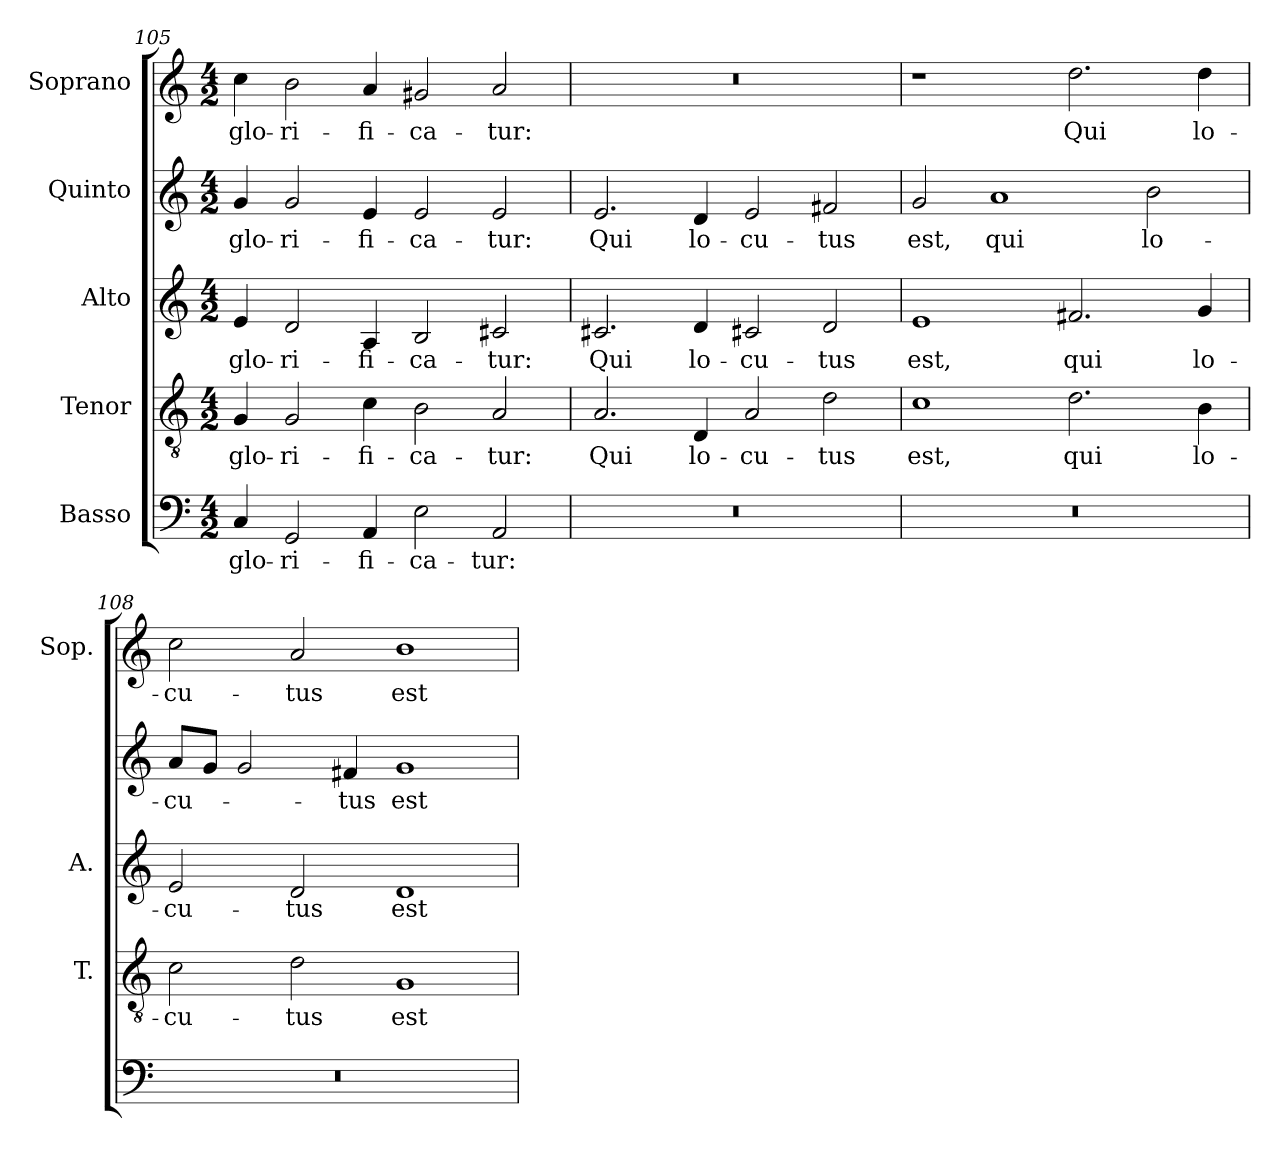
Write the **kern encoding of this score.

**kern	**text	**kern	**text	**kern	**text	**kern	**text	**kern	**text
*part5	*part5	*part4	*part4	*part3	*part3	*part2	*part2	*part1	*part1
*staff5	*staff5	*staff4	*staff4	*staff3	*staff3	*staff2	*staff2	*staff1	*staff1
*I"Basso	*	*I"Tenor	*	*I"Alto	*	*I"Quinto	*	*I"Soprano	*
*	*	*I'T.	*	*I'A.	*	*	*	*I'Sop.	*
*clefF4	*	*clefGv2	*	*clefG2	*	*clefG2	*	*clefG2	*
*	*	*ITrd7c12	*	*	*	*	*	*	*
*k[]	*	*k[]	*	*k[]	*	*k[]	*	*k[]	*
*C:	*	*C:	*	*C:	*	*C:	*	*C:	*
*M4/2	*	*M4/2	*	*M4/2	*	*M4/2	*	*M4/2	*
=105	=105	=105	=105	=105	=105	=105	=105	=105	=105
!	!LO:LY:b:color=#000000	!	!	!	!	!	!	!	!
!	!	!	!LO:LY:b:color=#000000	!	!	!	!	!	!
!	!	!	!	!	!LO:LY:b:color=#000000	!	!	!	!
!	!	!	!	!	!	!	!LO:LY:b:color=#000000	!	!
!	!	!	!	!	!	!	!	!	!LO:LY:b:color=#000000
4Ci/	-glo-	4GGi/	-glo-	4ei/	-glo-	4gi/	-glo-	4cci\	-glo-
!	!LO:LY:b:color=#000000	!	!	!	!	!	!	!	!
!	!	!	!LO:LY:b:color=#000000	!	!	!	!	!	!
!	!	!	!	!	!LO:LY:b:color=#000000	!	!	!	!
!	!	!	!	!	!	!	!LO:LY:b:color=#000000	!	!
!	!	!	!	!	!	!	!	!	!LO:LY:b:color=#000000
2GGi/	-ri-	2GGi/	-ri-	2di/	-ri-	2gi/	-ri-	2bi\	-ri-
!	!LO:LY:b:color=#000000	!	!	!	!	!	!	!	!
!	!	!	!LO:LY:b:color=#000000	!	!	!	!	!	!
!	!	!	!	!	!LO:LY:b:color=#000000	!	!	!	!
!	!	!	!	!	!	!	!LO:LY:b:color=#000000	!	!
!	!	!	!	!	!	!	!	!	!LO:LY:b:color=#000000
4AAi/	-fi-	4Ci\	-fi-	4Ai/	-fi-	4ei/	-fi-	4ai/	-fi-
!	!LO:LY:b:color=#000000	!	!	!	!	!	!	!	!
!	!	!	!LO:LY:b:color=#000000	!	!	!	!	!	!
!	!	!	!	!	!LO:LY:b:color=#000000	!	!	!	!
!	!	!	!	!	!	!	!LO:LY:b:color=#000000	!	!
!	!	!	!	!	!	!	!	!	!LO:LY:b:color=#000000
2Ei\	-ca-	2BBi\	-ca-	2Bi/	-ca-	2ei/	-ca-	2g#Xi/	-ca-
!	!LO:LY:b:color=#000000	!	!	!	!	!	!	!	!
!	!	!	!LO:LY:b:color=#000000	!	!	!	!	!	!
!	!	!	!	!	!LO:LY:b:color=#000000	!	!	!	!
!	!	!	!	!	!	!	!LO:LY:b:color=#000000	!	!
!	!	!	!	!	!	!	!	!	!LO:LY:b:color=#000000
2AAi/	-tur:	2AAi/	-tur:	2c#Xi/	-tur:	2ei/	-tur:	2ai/	-tur:
=106	=106	=106	=106	=106	=106	=106	=106	=106	=106
!LO:N:vis=1	!	!	!	!	!	!	!	!	!
!	!	!	!LO:LY:b:color=#000000	!	!	!	!	!	!
!	!	!	!	!	!LO:LY:b:color=#000000	!	!	!	!
!	!	!	!	!	!	!	!LO:LY:b:color=#000000	!LO:N:vis=1	!
0r	.	2.AAi/	Qui	2.c#Xi/	Qui	2.ei/	Qui	0r	.
!	!	!	!LO:LY:b:color=#000000	!	!	!	!	!	!
!	!	!	!	!	!LO:LY:b:color=#000000	!	!	!	!
!	!	!	!	!	!	!	!LO:LY:b:color=#000000	!	!
.	.	4DDi/	lo-	4di/	lo-	4di/	lo-	.	.
!	!	!	!LO:LY:b:color=#000000	!	!	!	!	!	!
!	!	!	!	!	!LO:LY:b:color=#000000	!	!	!	!
!	!	!	!	!	!	!	!LO:LY:b:color=#000000	!	!
.	.	2AAi/	-cu-	2c#Xi/	-cu-	2ei/	-cu-	.	.
!	!	!	!LO:LY:b:color=#000000	!	!	!	!	!	!
!	!	!	!	!	!LO:LY:b:color=#000000	!	!	!	!
!	!	!	!	!	!	!	!LO:LY:b:color=#000000	!	!
.	.	2Di\	-tus	2di/	-tus	2f#Xi/	-tus	.	.
!!LO:LB:g=z
=107	=107	=107	=107	=107	=107	=107	=107	=107	=107
!LO:N:vis=1	!	!	!	!	!	!	!	!	!
!	!	!	!LO:LY:b:color=#000000	!	!	!	!	!	!
!	!	!	!	!	!LO:LY:b:color=#000000	!	!	!	!
!	!	!	!	!	!	!	!LO:LY:b:color=#000000	!	!
0r	.	1Ci	est,	1ei	est,	2gi/	est,	1r	.
!	!	!	!	!	!	!	!LO:LY:b:color=#000000	!	!
.	.	.	.	.	.	1ai	qui	.	.
!	!	!	!LO:LY:b:color=#000000	!	!	!	!	!	!
!	!	!	!	!	!LO:LY:b:color=#000000	!	!	!	!
!	!	!	!	!	!	!	!	!	!LO:LY:b:color=#000000
.	.	2.Di\	qui	2.f#Xi/	qui	.	.	2.ddi\	Qui
!	!	!	!	!	!	!	!LO:LY:b:color=#000000	!	!
.	.	.	.	.	.	2bi\	lo-	.	.
!	!	!	!LO:LY:b:color=#000000	!	!	!	!	!	!
!	!	!	!	!	!LO:LY:b:color=#000000	!	!	!	!
!	!	!	!	!	!	!	!	!	!LO:LY:b:color=#000000
.	.	4BBi\	lo-	4gi/	lo-	.	.	4ddi\	lo-
=108	=108	=108	=108	=108	=108	=108	=108	=108	=108
!LO:N:vis=1	!	!	!	!	!	!	!	!	!
!	!	!	!LO:LY:b:color=#000000	!	!	!	!	!	!
!	!	!	!	!	!LO:LY:b:color=#000000	!	!	!	!
!	!	!	!	!	!	!	!LO:LY:b:color=#000000	!	!
!	!	!	!	!	!	!	!	!	!LO:LY:b:color=#000000
0r	.	2Ci\	-cu-	2ei/	-cu-	8ai/L	-cu-	2cci\	-cu-
.	.	.	.	.	.	8gi/J	.	.	.
.	.	.	.	.	.	2gi/	.	.	.
!	!	!	!LO:LY:b:color=#000000	!	!	!	!	!	!
!	!	!	!	!	!LO:LY:b:color=#000000	!	!	!	!
!	!	!	!	!	!	!	!	!	!LO:LY:b:color=#000000
.	.	2Di\	-tus	2di/	-tus	.	.	2ai/	-tus
!	!	!	!	!	!	!	!LO:LY:b:color=#000000	!	!
.	.	.	.	.	.	4f#Xi/	-tus	.	.
!	!	!	!LO:LY:b:color=#000000	!	!	!	!	!	!
!	!	!	!	!	!LO:LY:b:color=#000000	!	!	!	!
!	!	!	!	!	!	!	!LO:LY:b:color=#000000	!	!
!	!	!	!	!	!	!	!	!	!LO:LY:b:color=#000000
.	.	1GGi	est	1di	est	1gi	est	1bi	est
=	=	=	=	=	=	=	=	=	=
*-	*-	*-	*-	*-	*-	*-	*-	*-	*-
